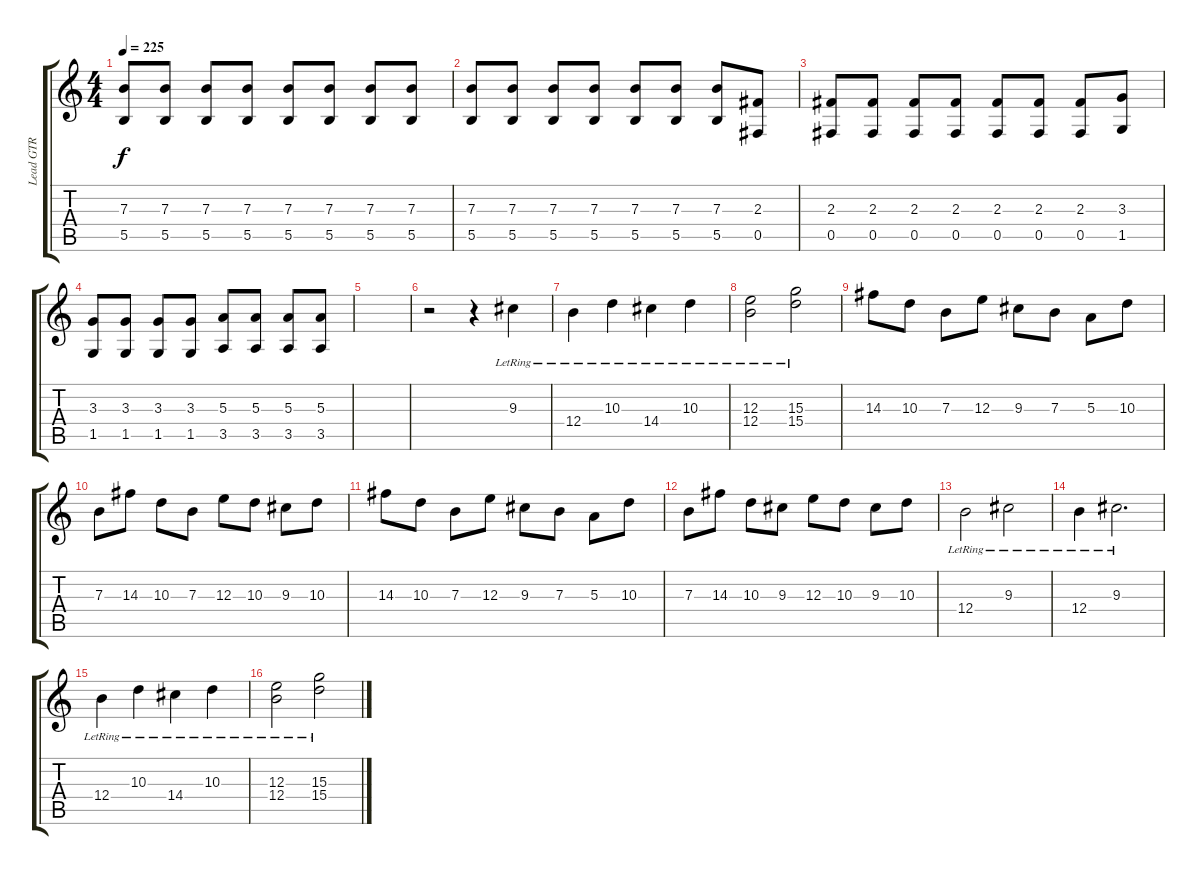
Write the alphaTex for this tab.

\track ("Lead GTR" "Lead GTR") {instrument distortionguitar}
\staff {score tabs}
\tuning (Db4 Ab3 E3 B2 Gb2 B1) {hide}
\ts (4 4)
\tempo 225
\clef g2
\ks c
(7.3 5.5).8{dy f} (7.3 5.5).8 (7.3 5.5).8 (7.3 5.5).8 (7.3 5.5).8 (7.3 5.5).8 (7.3 5.5).8 (7.3 5.5).8 |
(7.3 5.5).8 (7.3 5.5).8 (7.3 5.5).8 (7.3 5.5).8 (7.3 5.5).8 (7.3 5.5).8 (7.3 5.5).8 (2.3 0.5).8 |
(2.3 0.5).8 (2.3 0.5).8 (2.3 0.5).8 (2.3 0.5).8 (2.3 0.5).8 (2.3 0.5).8 (2.3 0.5).8 (3.3 1.5).8 |
(3.3 1.5).8 (3.3 1.5).8 (3.3 1.5).8 (3.3 1.5).8 (5.3 3.5).8 (5.3 3.5).8 (5.3 3.5).8 (5.3 3.5).8 |
|
r.2 r.4 9.3{lr}.4 |
12.4{lr}.4 10.3{lr}.4 14.4{lr}.4 10.3{lr}.4 |
(12.3{lr} 12.4{lr}).2 (15.3{lr} 15.4{lr}).2 |
14.3.8 10.3.8 7.3.8 12.3.8 9.3.8 7.3.8 5.3.8 10.3.8 |
7.3.8 14.3.8 10.3.8 7.3.8 12.3.8 10.3.8 9.3.8 10.3.8 |
14.3.8 10.3.8 7.3.8 12.3.8 9.3.8 7.3.8 5.3.8 10.3.8 |
7.3.8 14.3.8 10.3.8 9.3.8 12.3.8 10.3.8 9.3.8 10.3.8 |
12.4{lr}.2 9.3{lr}.2 |
12.4{lr}.4 9.3{lr}.2{d} |
12.4{lr}.4 10.3{lr}.4 14.4{lr}.4 10.3{lr}.4 |
(12.3{lr} 12.4{lr}).2 (15.3{lr} 15.4{lr}).2
